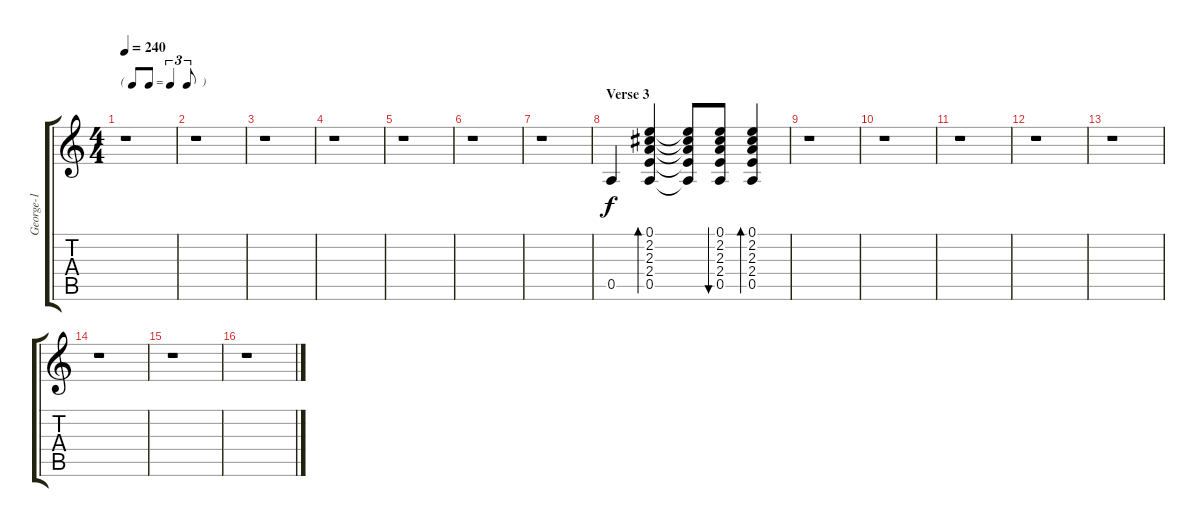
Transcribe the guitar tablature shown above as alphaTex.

\track ("George-1" "George-1") {instrument electricguitarjazz}
\staff {score tabs}
\tuning (E4 B3 G3 D3 A2 E2) {hide}
\ts (4 4)
\tf triplet8th
\tempo 240
\clef g2
\ks c
r.1{dy f} |
r.1 |
r.1 |
r.1 |
r.1 |
r.1 |
r.1 |
\section ("" "Verse 3")
0.5.4 (0.1 2.2 2.3 2.4 0.5).4{bd 60} (0.1{t} 2.2{t} 2.3{t} 2.4{t} 0.5{t}).8 (0.1 2.2 2.3 2.4 0.5).8{bu 60} (0.1 2.2 2.3 2.4 0.5).4{bd 60} |
r.1 |
r.1 |
r.1 |
r.1 |
r.1 |
r.1 |
r.1 |
r.1
